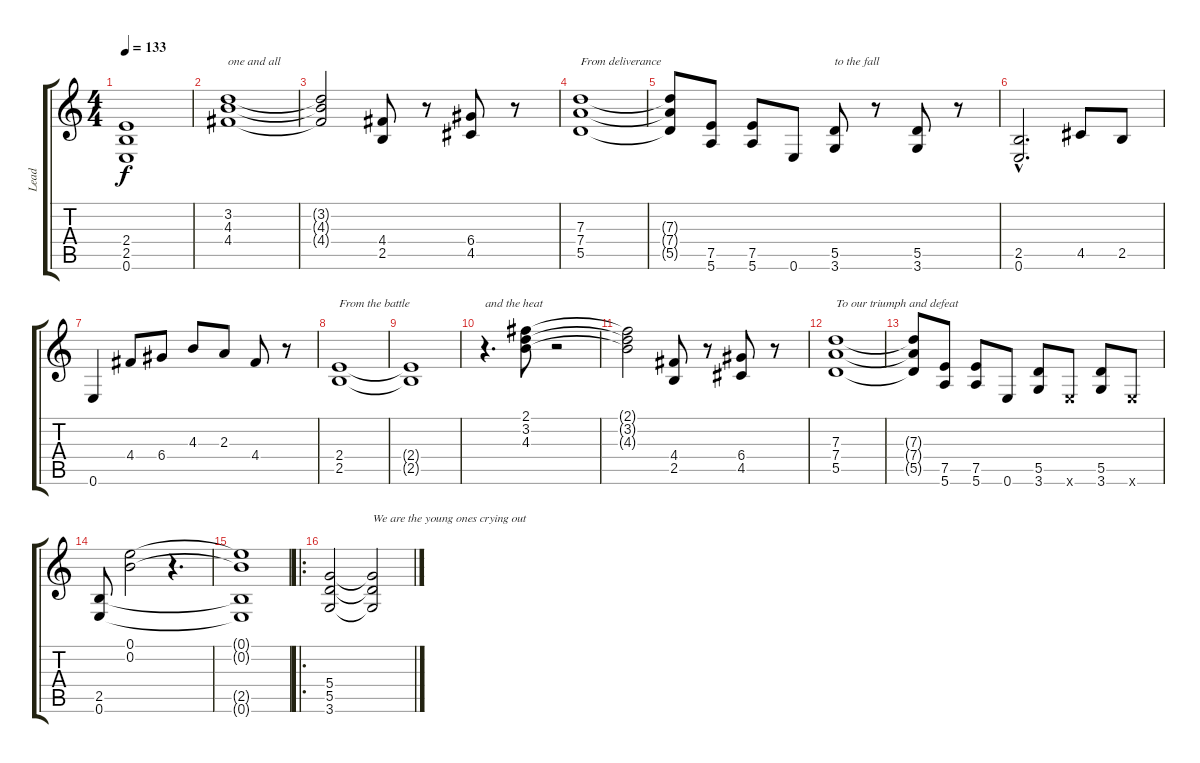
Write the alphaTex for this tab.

\track ("Lead" "Lead") {instrument overdrivenguitar}
\staff {score tabs}
\tuning (E4 B3 G3 D3 A2 E2) {hide}
\ts (4 4)
\tempo 133
\clef g2
\ks c
(2.4{t} 2.5{t} 0.6{t}).1{dy f} |
(3.2 4.3 4.4).1{txt "one and all"} |
(3.2{t} 4.3{t} 4.4{t}).2 (4.4 2.5).8 r.8 (6.4 4.5).8 r.8 |
(7.3 7.4 5.5).1{txt "From deliverance"} |
(7.3{t} 7.4{t} 5.5{t}).8 (7.5 5.6).8 (7.5 5.6).8 0.6.8 (5.5 3.6).8{txt "to the fall"} r.8 (5.5 3.6).8 r.8 |
(2.5{hac} 0.6{hac}).2{d} 4.5.8 2.5.8 |
0.6.4 4.4.8 6.4.8 4.3.8 2.3.8 4.4.8 r.8 |
(2.4 2.5).1{txt "From the battle"} |
(2.4{t} 2.5{t}).1 |
r.4{d txt "and the heat"} (2.1 3.2 4.3).8 r.2 |
(2.1{t} 3.2{t} 4.3{t}).2 (4.4 2.5).8 r.8 (6.4 4.5).8 r.8 |
(7.3 7.4 5.5).1{txt "To our triumph and defeat"} |
(7.3{t} 7.4{t} 5.5{t}).8 (7.5 5.6).8 (7.5 5.6).8 0.6.8 (5.5 3.6).8 0.6{x}.8 (5.5 3.6).8 0.6{x}.8 |
(2.5 0.6).8 (0.1 0.2).2 r.4{d} |
(0.1{t} 0.2{t} 2.5{t} 0.6{t}).1 |
\ro
(5.4 5.5 3.6).2 (5.4{t} 5.5{t} 3.6{t}).2{txt "We are the young ones crying out"}
